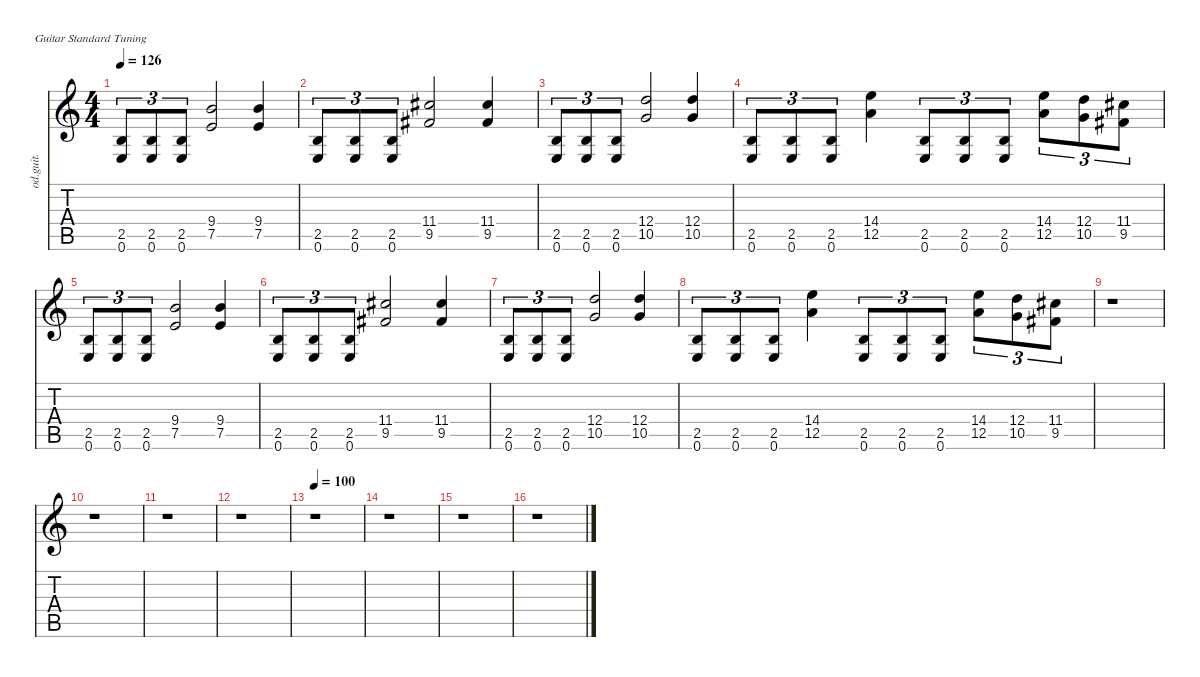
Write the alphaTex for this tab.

\defaultSystemsLayout 4
\hideDynamics
\bracketExtendMode nobrackets
\otherSystemsTrackNameOrientation horizontal
\track ("Rhythm Guitar" "od.guit.") {instrument overdrivenguitar}
\staff {score tabs}
\tuning (E4 B3 G3 D3 A2 E2)
\ts (4 4)
\tempo 126
\clef g2
\ks c
(2.5 0.6).8{tu (3 2) dy f beam Up} (2.5 0.6).8{tu (3 2) beam Up} (2.5 0.6).8{tu (3 2) beam Up} (9.4 7.5).2{beam Up} (9.4 7.5).4{beam Up} |
(2.5 0.6).8{tu (3 2) beam Up} (2.5 0.6).8{tu (3 2) beam Up} (2.5 0.6).8{tu (3 2) beam Up} (11.4{acc #} 9.5{acc #}).2{beam Up} (11.4{acc #} 9.5{acc #}).4{beam Up} |
(2.5 0.6).8{tu (3 2) beam Up} (2.5 0.6).8{tu (3 2) beam Up} (2.5 0.6).8{tu (3 2) beam Up} (12.4 10.5).2{beam Up} (12.4 10.5).4{beam Up} |
(2.5 0.6).8{tu (3 2) beam Up} (2.5 0.6).8{tu (3 2) beam Up} (2.5 0.6).8{tu (3 2) beam Up} (14.4 12.5).4{beam Down} (2.5 0.6).8{tu (3 2) beam Up} (2.5 0.6).8{tu (3 2) beam Up} (2.5 0.6).8{tu (3 2) beam Up} (14.4 12.5).8{tu (3 2) beam Down} (12.4 10.5).8{tu (3 2) beam Down} (11.4{acc #} 9.5{acc #}).8{tu (3 2) beam Down} |
(2.5 0.6).8{tu (3 2) beam Up} (2.5 0.6).8{tu (3 2) beam Up} (2.5 0.6).8{tu (3 2) beam Up} (9.4 7.5).2{beam Up} (9.4 7.5).4{beam Up} |
(2.5 0.6).8{tu (3 2) beam Up} (2.5 0.6).8{tu (3 2) beam Up} (2.5 0.6).8{tu (3 2) beam Up} (11.4{acc #} 9.5{acc #}).2{beam Up} (11.4{acc #} 9.5{acc #}).4{beam Up} |
(2.5 0.6).8{tu (3 2) beam Up} (2.5 0.6).8{tu (3 2) beam Up} (2.5 0.6).8{tu (3 2) beam Up} (12.4 10.5).2{beam Up} (12.4 10.5).4{beam Up} |
(2.5 0.6).8{tu (3 2) beam Up} (2.5 0.6).8{tu (3 2) beam Up} (2.5 0.6).8{tu (3 2) beam Up} (14.4 12.5).4{beam Down} (2.5 0.6).8{tu (3 2) beam Up} (2.5 0.6).8{tu (3 2) beam Up} (2.5 0.6).8{tu (3 2) beam Up} (14.4 12.5).8{tu (3 2) beam Down} (12.4 10.5).8{tu (3 2) beam Down} (11.4{acc #} 9.5{acc #}).8{tu (3 2) beam Down} |
r.1{beam Down} |
r.1{beam Down} |
r.1{beam Down} |
r.1{beam Down} |
\tempo 100
r.1{beam Down} |
r.1{beam Down} |
r.1{beam Down} |
r.1{beam Down}
